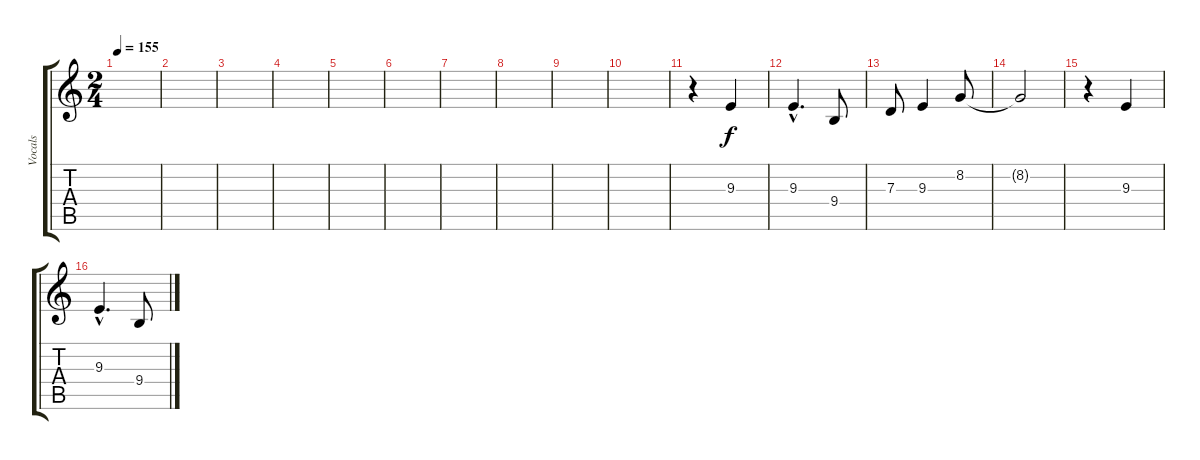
\track ("Vocals" "Vocals") {instrument altosax}
\staff {score tabs}
\tuning (E4 B3 G3 D3 A2 E2) {hide}
\ts (2 4)
\tempo 155
\clef g2
\ks c
|
|
|
|
|
|
|
|
|
|
r.4 9.3.4 |
9.3{hac}.4{d} 9.4.8 |
7.3.8 9.3.4 8.2.8 |
8.2{t}.2 |
r.4 9.3.4 |
9.3{hac}.4{d} 9.4.8
